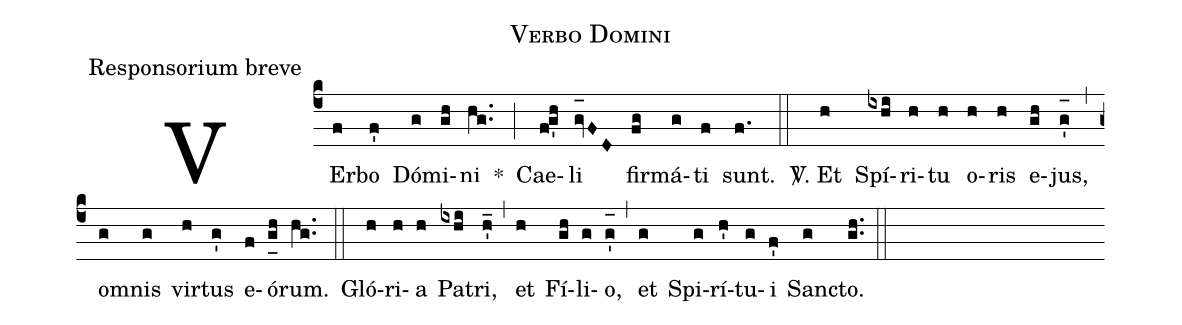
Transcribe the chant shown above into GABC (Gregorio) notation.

name:Verbo Domini;
office-part:Responsorium breve;
%%
(c4) VEr(f)bo(f') Dó(g)mi(gh)ni(hg..) *(;) Cae(fg'h)li(gv_[oh:h]FD) fir(fg)má(g)ti(f) sunt.(f.) (::)
<sp>V/</sp>. Et(h) Spí(ixhi)ri(h)tu(h) o(h)ris(h) e(gh)jus,(g'_[oh:h]) (,) o(g)mnis(g) vir(h)tus(g') e(f)ó(g_[uh:l]h)rum.(hg..) (::) Gló(h)ri(h)a(h) Pa(ixhi)tri,(h'_) (,) et(h) Fí(gh)li(g)o,(g'_[oh:h]) (,) et(g) Spi(g)rí(h')tu(g)i(f') San(g)cto.(gh..) (::)
